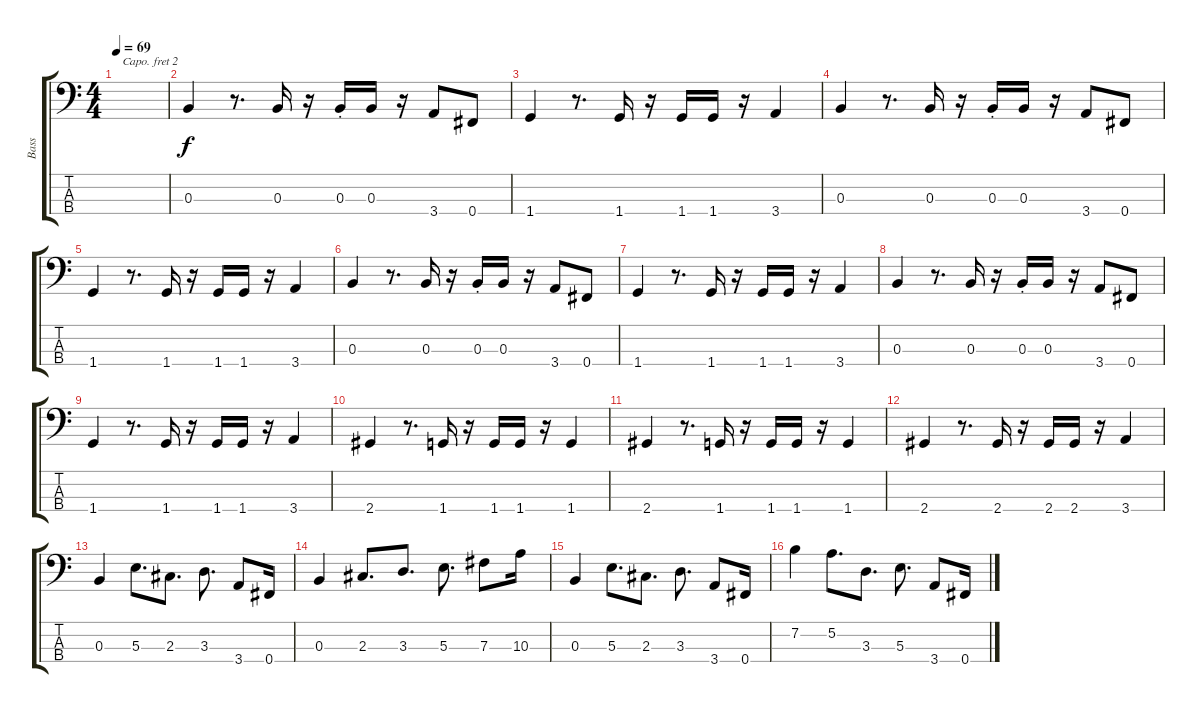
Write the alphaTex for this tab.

\track ("Bass" "Bass") {instrument fretlessbass}
\staff {score tabs}
\capo 2
\tuning (G2 D2 A1 E1) {hide}
\ts (4 4)
\tempo 69
\clef f4
\ks c
|
0.3.4 r.8{d} 0.3.16 r.16 0.3{st}.16 0.3.16 r.16 3.4.8 0.4.8 |
1.4.4 r.8{d} 1.4.16 r.16 1.4.16 1.4.16 r.16 3.4.4 |
0.3.4 r.8{d} 0.3.16 r.16 0.3{st}.16 0.3.16 r.16 3.4.8 0.4.8 |
1.4.4 r.8{d} 1.4.16 r.16 1.4.16 1.4.16 r.16 3.4.4 |
0.3.4 r.8{d} 0.3.16 r.16 0.3{st}.16 0.3.16 r.16 3.4.8 0.4.8 |
1.4.4 r.8{d} 1.4.16 r.16 1.4.16 1.4.16 r.16 3.4.4 |
0.3.4 r.8{d} 0.3.16 r.16 0.3{st}.16 0.3.16 r.16 3.4.8 0.4.8 |
1.4.4 r.8{d} 1.4.16 r.16 1.4.16 1.4.16 r.16 3.4.4 |
2.4.4 r.8{d} 1.4.16 r.16 1.4.16 1.4.16 r.16 1.4.4 |
2.4.4 r.8{d} 1.4.16 r.16 1.4.16 1.4.16 r.16 1.4.4 |
2.4.4 r.8{d} 2.4.16 r.16 2.4.16 2.4.16 r.16 3.4.4 |
0.3.4 5.3.8{d} 2.3.8{d} 3.3.8{d} 3.4.8 0.4.16 |
0.3.4 2.3.8{d} 3.3.8{d} 5.3.8{d} 7.3.8 10.3.16 |
0.3.4 5.3.8{d} 2.3.8{d} 3.3.8{d} 3.4.8 0.4.16 |
7.2.4 5.2.8{d} 3.3.8{d} 5.3.8{d} 3.4.8 0.4.16
